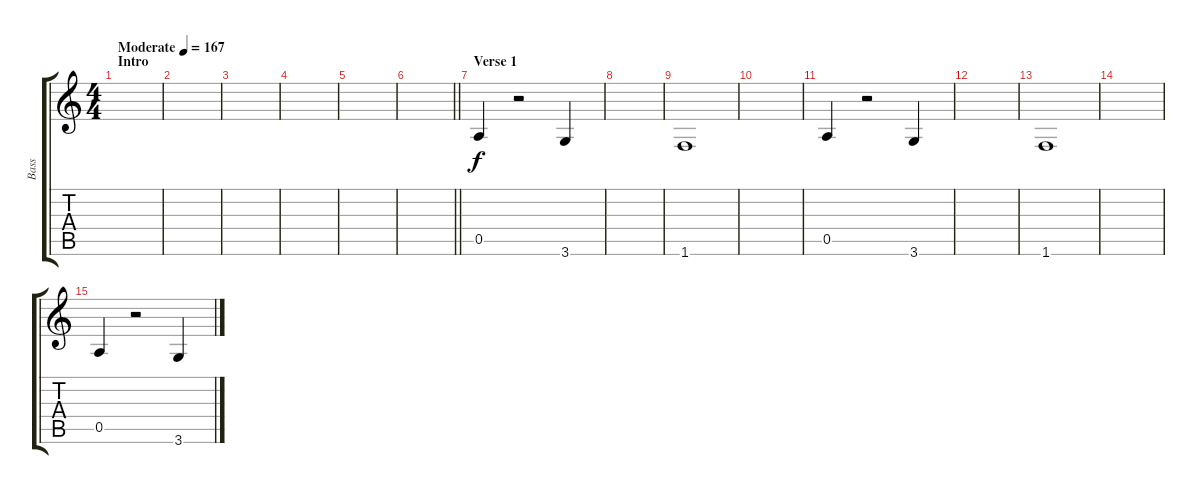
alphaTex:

\track ("Bass" "Bass") {instrument electricbassfinger}
\staff {score tabs}
\tuning (E4 B3 G3 D3 A2 E2) {hide}
\ts (4 4)
\section ("" "Intro")
\tempo (167 "Moderate")
\clef g2
\ks c
|
|
|
|
|
\barLineRight lightlight
|
\section ("" "Verse 1")
0.5.4 r.2 3.6.4 |
|
1.6.1 |
|
0.5.4 r.2 3.6.4 |
|
1.6.1 |
|
0.5.4 r.2 3.6.4
